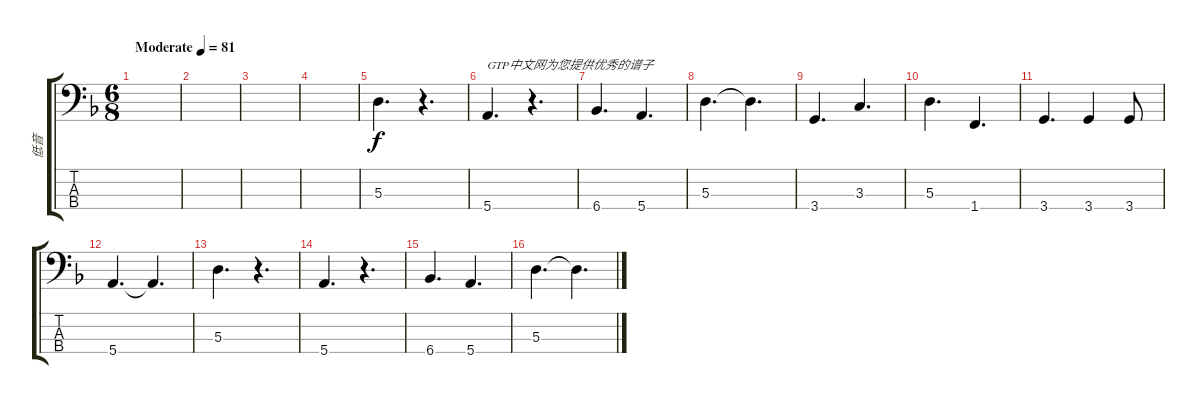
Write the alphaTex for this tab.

\track ("低音" "低音") {instrument electricbassfinger}
\staff {score tabs}
\tuning (G2 D2 A1 E1) {hide}
\ts (6 8)
\tempo (81 "Moderate")
\clef f4
\ks f
|
|
|
|
5.3.4{d} r.4{d} |
5.4.4{d txt "GTP中文网为您提供优秀的谱子"} r.4{d} |
6.4.4{d} 5.4.4{d} |
5.3.4{d} 5.3{t}.4{d} |
3.4.4{d} 3.3.4{d} |
5.3.4{d} 1.4.4{d} |
3.4.4{d} 3.4.4 3.4.8 |
5.4.4{d} 5.4{t}.4{d} |
5.3.4{d} r.4{d} |
5.4.4{d} r.4{d} |
6.4.4{d} 5.4.4{d} |
5.3.4{d} 5.3{t}.4{d}
